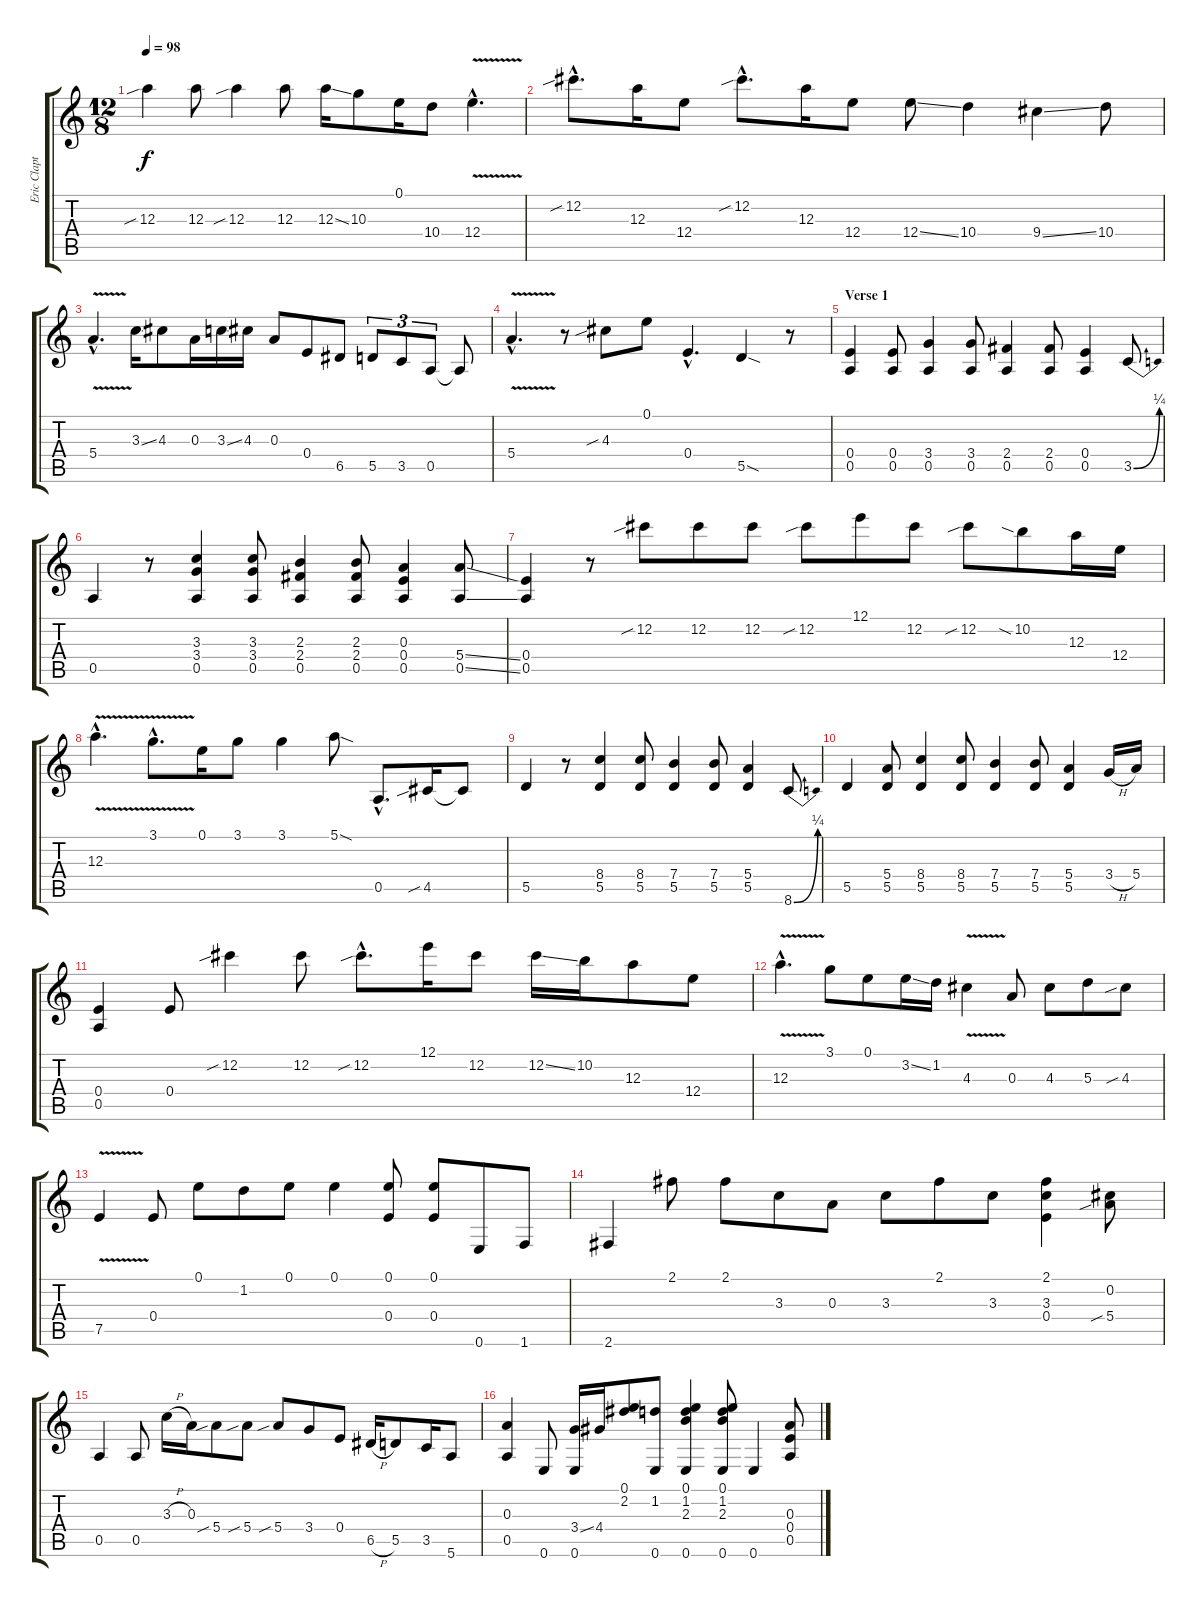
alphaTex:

\track ("Eric Clapton Guitar" "Eric Clapt") {instrument electricguitarclean}
\staff {score tabs}
\tuning (E4 Db4 A3 E3 A2 E2) {hide}
\ts (12 8)
\tempo 98
\clef g2
\ks c
12.3{sib}.4{dy f instrument electricguitarclean} 12.3.8 12.3{sib}.4 12.3.8 12.3{ss}.16 10.3.8 0.1.16 10.4.8 12.4{v hac}.4{d} |
12.2{sib hac}.8{d} 12.3.16 12.4.8 12.2{sib hac}.8{d} 12.3.16 12.4.8 12.4{ss}.8 10.4.4 9.4{ss}.4 10.4.8 |
5.4{v hac}.4{d} 3.3{ss}.16 4.3.8 0.3.16 3.3{ss}.16 4.3.16 0.3.8 0.4.8 6.5.8 5.5.8{tu (3 2)} 3.5.8{tu (3 2)} 0.5.8{tu (3 2)} 0.5{t}.8 |
5.4{v hac}.4{d} r.8 4.3{sib}.8 0.1.8 0.4{hac}.4{d} 5.5{sod}.4 r.8 |
\section ("" "Verse 1")
(0.4 0.5).4 (0.4 0.5).8 (3.4 0.5).4 (3.4 0.5).8 (2.4 0.5).4 (2.4 0.5).8 (0.4 0.5).4 3.5{be (bend 0 0 60 1)}.8 |
0.5.4 r.8 (3.3 3.4 0.5).4 (3.3 3.4 0.5).8 (2.3 2.4 0.5).4 (2.3 2.4 0.5).8 (0.3 0.4 0.5).4 (5.4{ss} 0.5{ss}).8 |
(0.4 0.5).4 r.8 12.2{sib}.8 12.2.8 12.2.8 12.2{sib}.8 12.1.8 12.2.8 12.2{sib}.8 10.2{sia}.8 12.3.16 12.4.16 |
12.3{v hac}.4{d} 3.1{v hac}.8{d} 0.1.16 3.1.8 3.1.4 5.1{sod}.8 0.5{hac}.8{d} 4.5{sib}.16 4.5{t}.8 |
5.5.4 r.8 (8.4 5.5).4 (8.4 5.5).8 (7.4 5.5).4 (7.4 5.5).8 (5.4 5.5).4 8.6{be (bend 0 0 60 1)}.8 |
5.5.4 (5.4 5.5).8 (8.4 5.5).4 (8.4 5.5).8 (7.4 5.5).4 (7.4 5.5).8 (5.4 5.5).4 3.4{h}.16 5.4.16 |
(0.4 0.5).4 0.4.8 12.2{sib}.4 12.2.8 12.2{sib hac}.8{d} 12.1.16 12.2.8 12.2{ss}.16 10.2.16 12.3.8 12.4.8 |
12.3{v hac}.4{d} 3.1.8 0.1.8 3.2{ss}.16 1.2.16 4.3{v}.4 0.3.8 4.3.8 5.3.8 4.3{sib}.8 |
7.5{v}.4 0.4.8 0.1.8 1.2.8 0.1.8 0.1.4 (0.1 0.4).8 (0.1 0.4).8 0.6.8 1.6.8 |
2.6.4 2.1.8 2.1.8 3.3.8 0.3.8 3.3.8 2.1.8 3.3.8 (2.1 3.3 0.4).4 (0.2 5.4{sib}).8 |
0.5.4 0.5.8 3.3{h}.16 0.3.16 5.4{sib}.8 5.4{sib}.8 5.4{sib}.8 3.4.8 0.4.8 6.5{h}.16 5.5.8 3.5.16 5.6.8 |
(0.3 0.5).4 0.6.8 (3.4{ss} 0.6).16 4.4.16 (0.1 2.2).8 (1.2 0.6).8 (0.1 1.2 2.3 0.6).4 (0.1 1.2 2.3 0.6).8 0.6.4 (0.3 0.4 0.5).8
